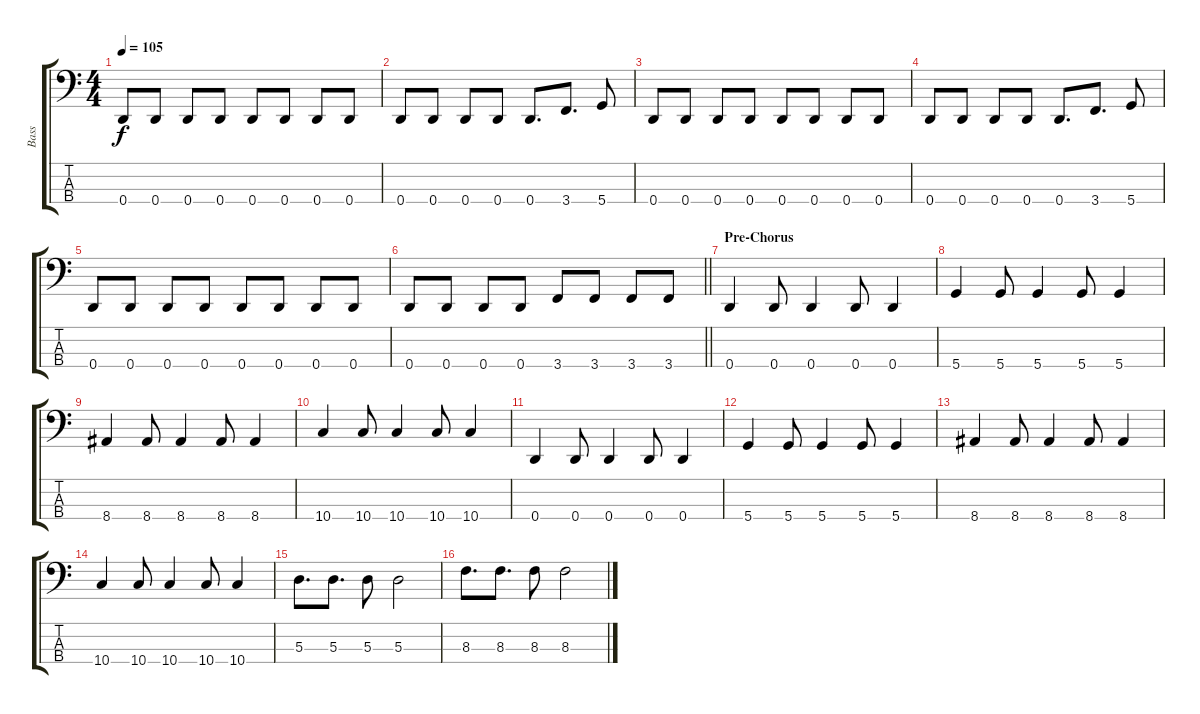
\track ("Bass" "Bass") {instrument electricbasspick}
\staff {score tabs}
\tuning (G2 D2 A1 D1) {hide}
\ts (4 4)
\tempo 105
\clef f4
\ks c
0.4.8{dy f} 0.4.8 0.4.8 0.4.8 0.4.8 0.4.8 0.4.8 0.4.8 |
0.4.8 0.4.8 0.4.8 0.4.8 0.4.8{d} 3.4.8{d} 5.4.8 |
0.4.8 0.4.8 0.4.8 0.4.8 0.4.8 0.4.8 0.4.8 0.4.8 |
0.4.8 0.4.8 0.4.8 0.4.8 0.4.8{d} 3.4.8{d} 5.4.8 |
0.4.8 0.4.8 0.4.8 0.4.8 0.4.8 0.4.8 0.4.8 0.4.8 |
\barLineRight lightlight
0.4.8 0.4.8 0.4.8 0.4.8 3.4.8 3.4.8 3.4.8 3.4.8 |
\section ("" "Pre-Chorus")
0.4.4 0.4.8 0.4.4 0.4.8 0.4.4 |
5.4.4 5.4.8 5.4.4 5.4.8 5.4.4 |
8.4.4 8.4.8 8.4.4 8.4.8 8.4.4 |
10.4.4 10.4.8 10.4.4 10.4.8 10.4.4 |
0.4.4 0.4.8 0.4.4 0.4.8 0.4.4 |
5.4.4 5.4.8 5.4.4 5.4.8 5.4.4 |
8.4.4 8.4.8 8.4.4 8.4.8 8.4.4 |
10.4.4 10.4.8 10.4.4 10.4.8 10.4.4 |
5.3.8{d} 5.3.8{d} 5.3.8 5.3.2 |
8.3.8{d} 8.3.8{d} 8.3.8 8.3.2
